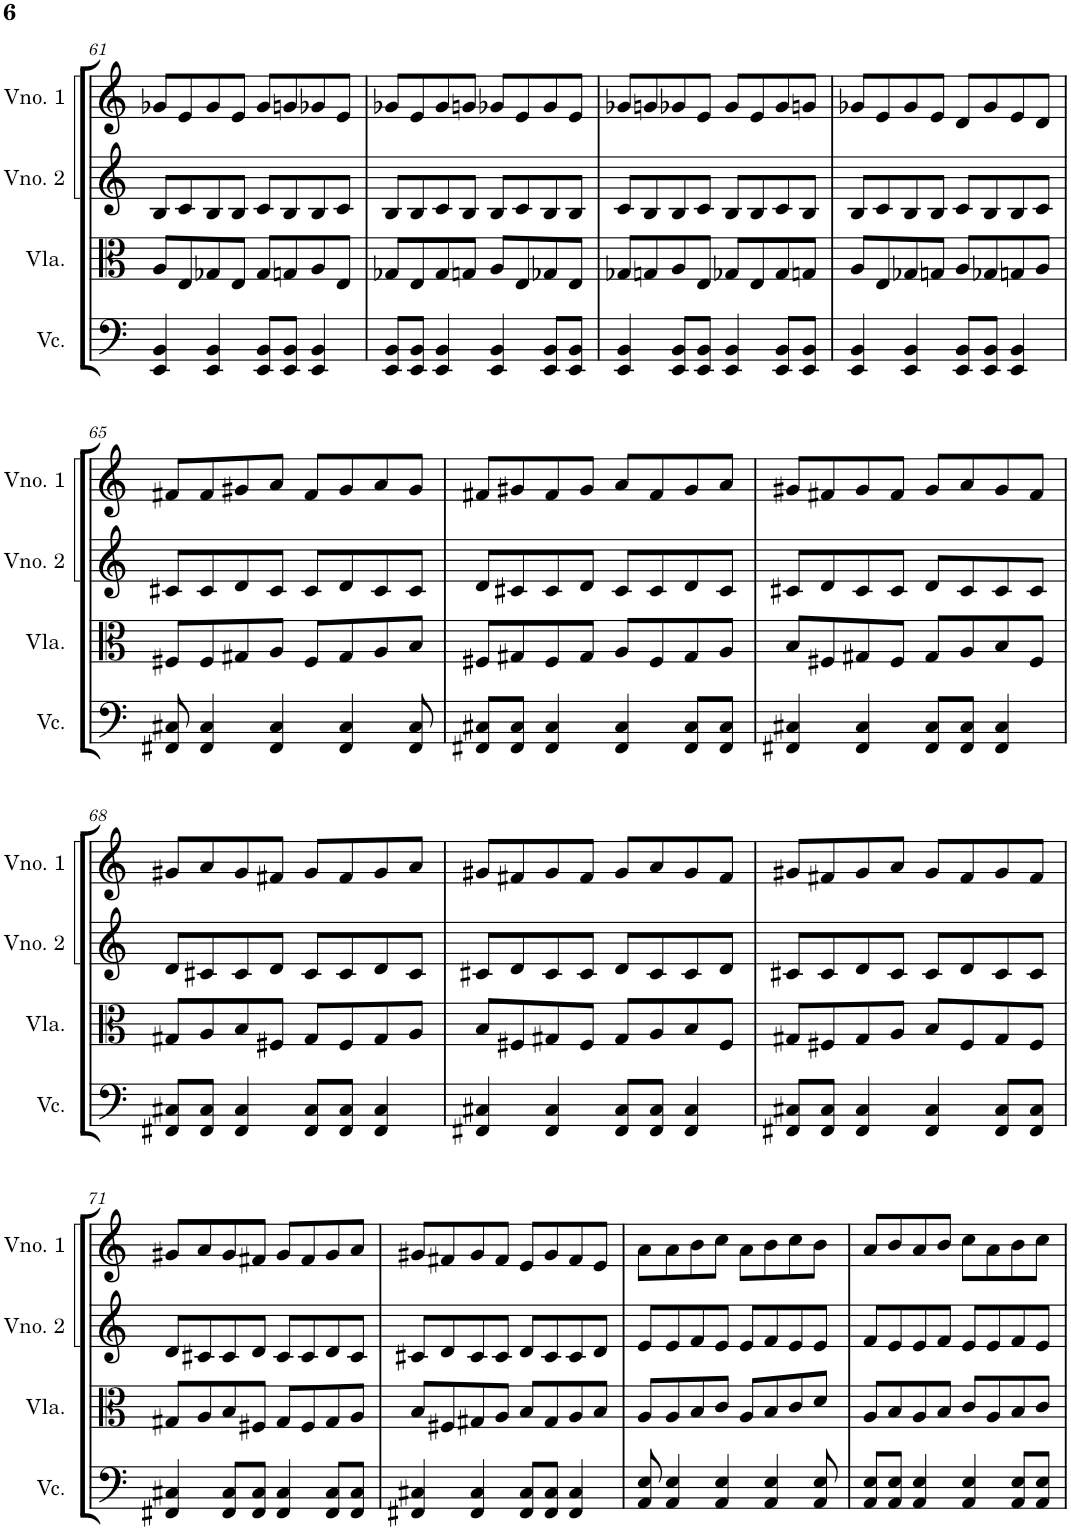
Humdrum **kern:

**kern	**kern	**kern	**kern
*part4	*part3	*part2	*part1
*staff4	*staff3	*staff2	*staff1
*I"Violoncelo	*I"Viola	*I"Violino 2	*I"Violino 1
*I'Vc.	*I'Vla.	*I'Vno. 2	*I'Vno. 1
!!LO:PB:g=z
*clefF4	*clefC3	*clefG2	*clefG2
*k[]	*k[]	*k[]	*k[]
*M4/4	*M4/4	*M4/4	*M4/4
=61	=61	=61	=61
4EE/ 4BB/	8A/L	8B/L	8g-X/L
.	8E/	8c/	8e/
4EE/ 4BB/	8G-X/	8B/	8g-/
.	8E/J	8B/J	8e/J
8EE/ 8BB/L	8G-/L	8c/L	8g-/L
8EE/ 8BB/J	8Gn/	8B/	8gn/
4EE/ 4BB/	8A/	8B/	8g-X/
.	8E/J	8c/J	8e/J
=62	=62	=62	=62
8EE/ 8BB/L	8G-X/L	8B/L	8g-X/L
8EE/ 8BB/J	8E/	8B/	8e/
4EE/ 4BB/	8G-/	8c/	8g-/
.	8Gn/J	8B/J	8gn/J
4EE/ 4BB/	8A/L	8B/L	8g-X/L
.	8E/	8c/	8e/
8EE/ 8BB/L	8G-X/	8B/	8g-/
8EE/ 8BB/J	8E/J	8B/J	8e/J
=63	=63	=63	=63
4EE/ 4BB/	8G-X/L	8c/L	8g-X/L
.	8Gn/	8B/	8gn/
8EE/ 8BB/L	8A/	8B/	8g-X/
8EE/ 8BB/J	8E/J	8c/J	8e/J
4EE/ 4BB/	8G-X/L	8B/L	8g-/L
.	8E/	8B/	8e/
8EE/ 8BB/L	8G-/	8c/	8g-/
8EE/ 8BB/J	8Gn/J	8B/J	8gn/J
=64	=64	=64	=64
4EE/ 4BB/	8A/L	8B/L	8g-X/L
.	8E/	8c/	8e/
4EE/ 4BB/	8G-X/	8B/	8g-/
.	8Gn/J	8B/J	8e/J
8EE/ 8BB/L	8A/L	8c/L	8d/L
8EE/ 8BB/J	8G-X/	8B/	8g-/
4EE/ 4BB/	8Gn/	8B/	8e/
.	8A/J	8c/J	8d/J
!!LO:LB:g=z
=65	=65	=65	=65
8FF#X/ 8C#X/	8F#X/L	8c#X/L	8f#X/L
4FF#/ 4C#/	8F#/	8c#/	8f#/
.	8G#X/	8d/	8g#X/
4FF#/ 4C#/	8A/J	8c#/J	8a/J
.	8F#/L	8c#/L	8f#/L
4FF#/ 4C#/	8G#/	8d/	8g#/
.	8A/	8c#/	8a/
8FF#/ 8C#/	8B/J	8c#/J	8g#/J
=66	=66	=66	=66
8FF#X/ 8C#X/L	8F#X/L	8d/L	8f#X/L
8FF#/ 8C#/J	8G#X/	8c#X/	8g#X/
4FF#/ 4C#/	8F#/	8c#/	8f#/
.	8G#/J	8d/J	8g#/J
4FF#/ 4C#/	8A/L	8c#/L	8a/L
.	8F#/	8c#/	8f#/
8FF#/ 8C#/L	8G#/	8d/	8g#/
8FF#/ 8C#/J	8A/J	8c#/J	8a/J
=67	=67	=67	=67
4FF#X/ 4C#X/	8B/L	8c#X/L	8g#X/L
.	8F#X/	8d/	8f#X/
4FF#/ 4C#/	8G#X/	8c#/	8g#/
.	8F#/J	8c#/J	8f#/J
8FF#/ 8C#/L	8G#/L	8d/L	8g#/L
8FF#/ 8C#/J	8A/	8c#/	8a/
4FF#/ 4C#/	8B/	8c#/	8g#/
.	8F#/J	8c#/J	8f#/J
!!LO:LB:g=z
=68	=68	=68	=68
8FF#X/ 8C#X/L	8G#X/L	8d/L	8g#X/L
8FF#/ 8C#/J	8A/	8c#X/	8a/
4FF#/ 4C#/	8B/	8c#/	8g#/
.	8F#X/J	8d/J	8f#X/J
8FF#/ 8C#/L	8G#/L	8c#/L	8g#/L
8FF#/ 8C#/J	8F#/	8c#/	8f#/
4FF#/ 4C#/	8G#/	8d/	8g#/
.	8A/J	8c#/J	8a/J
=69	=69	=69	=69
4FF#X/ 4C#X/	8B/L	8c#X/L	8g#X/L
.	8F#X/	8d/	8f#X/
4FF#/ 4C#/	8G#X/	8c#/	8g#/
.	8F#/J	8c#/J	8f#/J
8FF#/ 8C#/L	8G#/L	8d/L	8g#/L
8FF#/ 8C#/J	8A/	8c#/	8a/
4FF#/ 4C#/	8B/	8c#/	8g#/
.	8F#/J	8d/J	8f#/J
=70	=70	=70	=70
8FF#X/ 8C#X/L	8G#X/L	8c#X/L	8g#X/L
8FF#/ 8C#/J	8F#X/	8c#/	8f#X/
4FF#/ 4C#/	8G#/	8d/	8g#/
.	8A/J	8c#/J	8a/J
4FF#/ 4C#/	8B/L	8c#/L	8g#/L
.	8F#/	8d/	8f#/
8FF#/ 8C#/L	8G#/	8c#/	8g#/
8FF#/ 8C#/J	8F#/J	8c#/J	8f#/J
!!LO:LB:g=z
=71	=71	=71	=71
4FF#X/ 4C#X/	8G#X/L	8d/L	8g#X/L
.	8A/	8c#X/	8a/
8FF#/ 8C#/L	8B/	8c#/	8g#/
8FF#/ 8C#/J	8F#X/J	8d/J	8f#X/J
4FF#/ 4C#/	8G#/L	8c#/L	8g#/L
.	8F#/	8c#/	8f#/
8FF#/ 8C#/L	8G#/	8d/	8g#/
8FF#/ 8C#/J	8A/J	8c#/J	8a/J
=72	=72	=72	=72
4FF#X/ 4C#X/	8B/L	8c#X/L	8g#X/L
.	8F#X/	8d/	8f#X/
4FF#/ 4C#/	8G#X/	8c#/	8g#/
.	8A/J	8c#/J	8f#/J
8FF#/ 8C#/L	8B/L	8d/L	8e/L
8FF#/ 8C#/J	8G#/	8c#/	8g#/
4FF#/ 4C#/	8A/	8c#/	8f#/
.	8B/J	8d/J	8e/J
=73	=73	=73	=73
8AA/ 8E/	8A/L	8e/L	8a\L
4AA/ 4E/	8A/	8e/	8a\
.	8B/	8f/	8b\
4AA/ 4E/	8c/J	8e/J	8cc\J
.	8A/L	8e/L	8a\L
4AA/ 4E/	8B/	8f/	8b\
.	8c/	8e/	8cc\
8AA/ 8E/	8d/J	8e/J	8b\J
=74	=74	=74	=74
8AA/ 8E/L	8A/L	8f/L	8a/L
8AA/ 8E/J	8B/	8e/	8b/
4AA/ 4E/	8A/	8e/	8a/
.	8B/J	8f/J	8b/J
4AA/ 4E/	8c/L	8e/L	8cc\L
.	8A/	8e/	8a\
8AA/ 8E/L	8B/	8f/	8b\
8AA/ 8E/J	8c/J	8e/J	8cc\J
=	=	=	=
*-	*-	*-	*-
